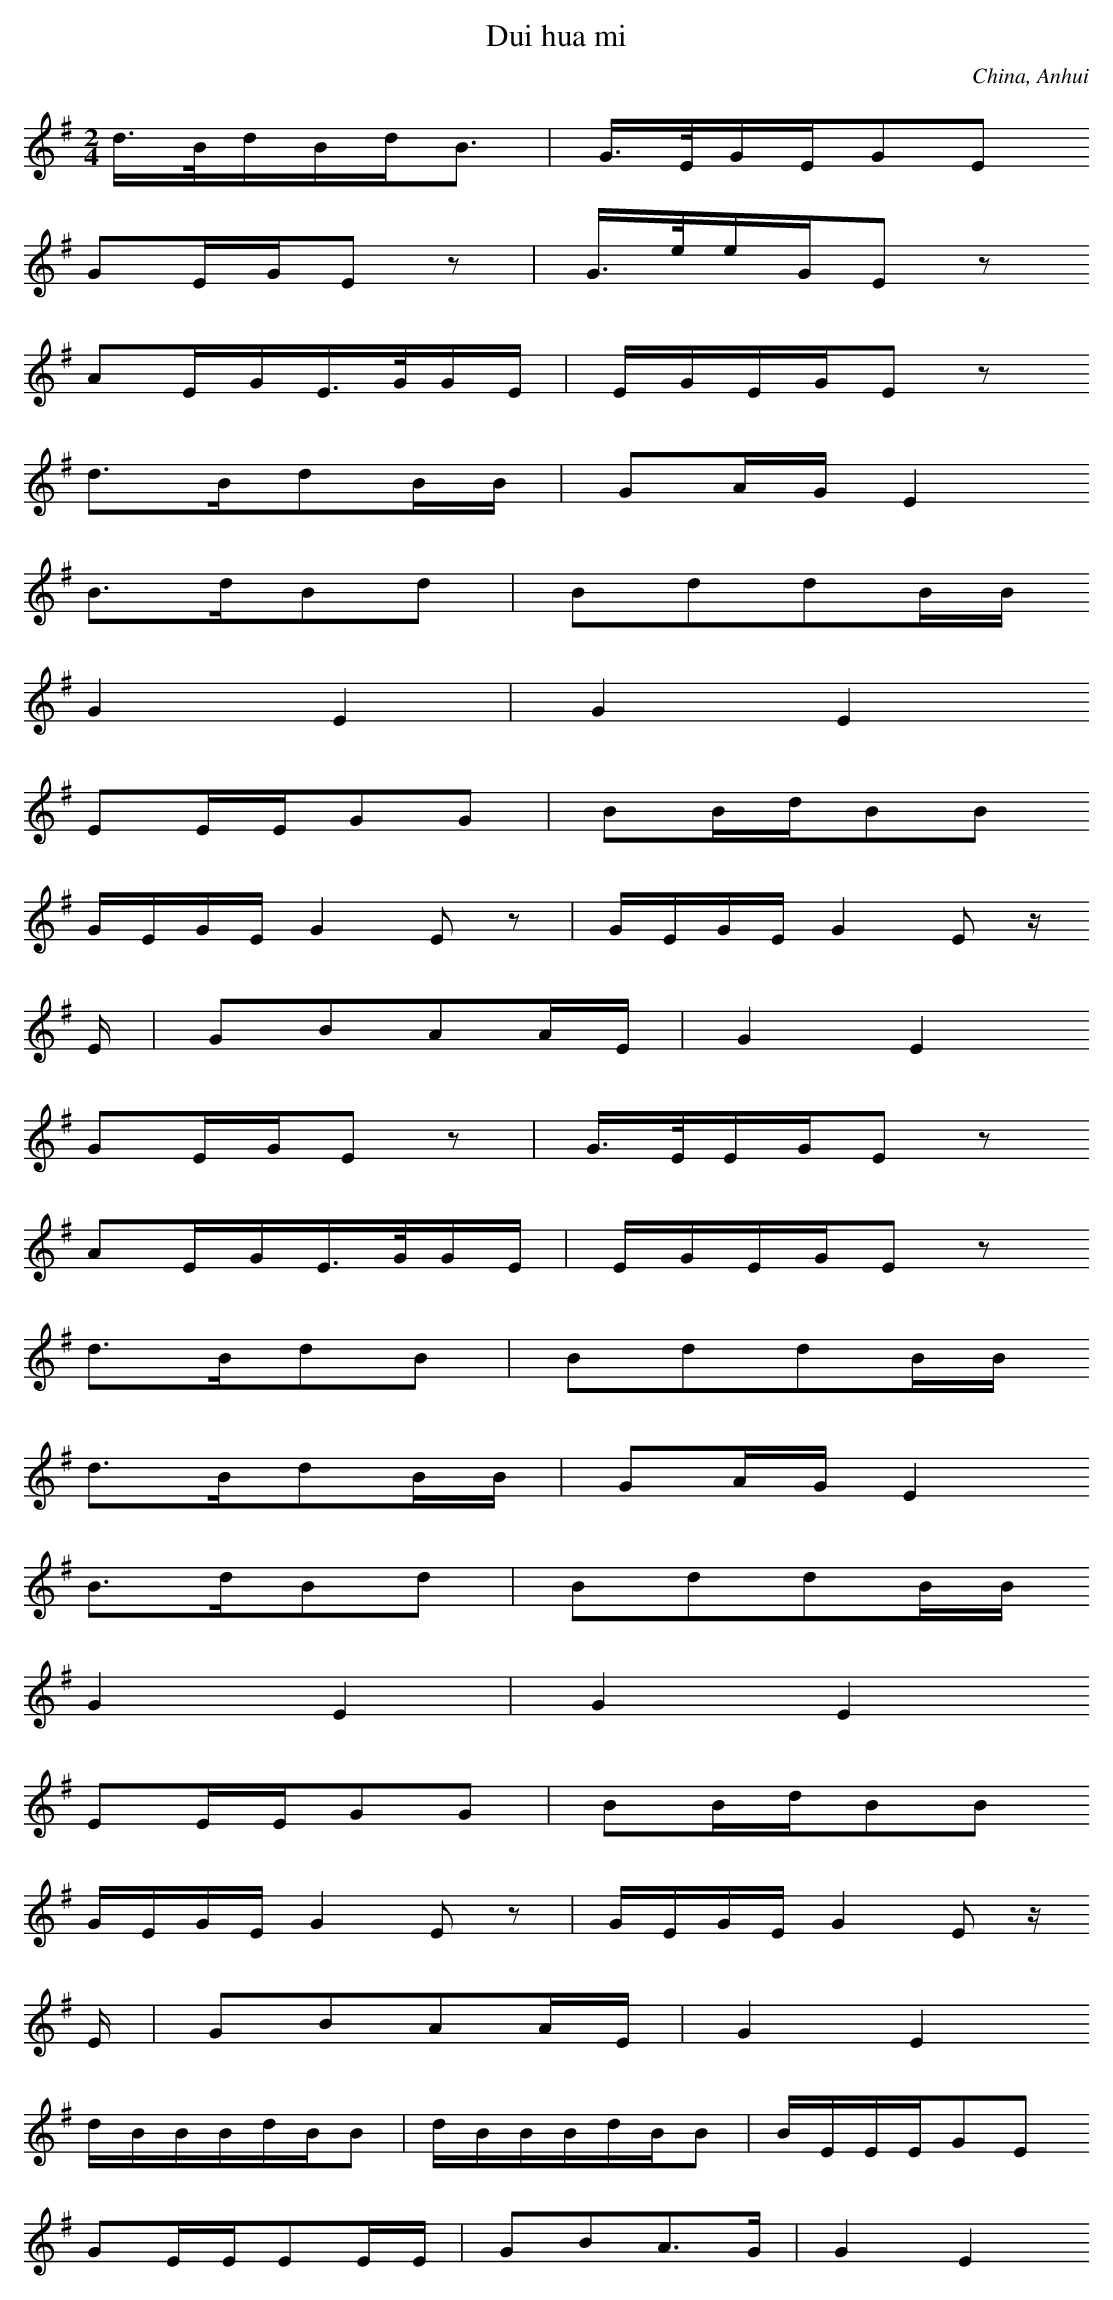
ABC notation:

X:1
T: Dui hua mi
O: China, Anhui
M: 2/4
L: 1/32
K: G
d3Bd2B2d2B6 | G3EG2E2G4E4
G4E2G2E4z4 | G3ee2G2E4z4
A4E2G2E3GG2E2 | E2G2E2G2E4z4
d6B2d4B2B2 | G4A2G2E8
B6d2B4d4 | B4d4d4B2B2
G8E8 | G8E8
E4E2E2G4G4 | B4B2d2B4B4
G2E2G2E2G8E4z4 | G2E2G2E2G8E4z2
E2 | G4B4A4A2E2 | G8E8
G4E2G2E4z4 | G3EE2G2E4z4
A4E2G2E3GG2E2 | E2G2E2G2E4z4
d6B2d4B4 | B4d4d4B2B2
d6B2d4B2B2 | G4A2G2E8
B6d2B4d4 | B4d4d4B2B2
G8E8 | G8E8
E4E2E2G4G4 | B4B2d2B4B4
G2E2G2E2G8E4z4 | G2E2G2E2G8E4z2
E2 | G4B4A4A2E2 | G8E8
d2B2B2B2d2B2B4 | d2B2B2B2d2B2B4 | B2E2E2E2G4E4
G4E2E2E4E2E2 | G4B4A6G2 | G8E8
